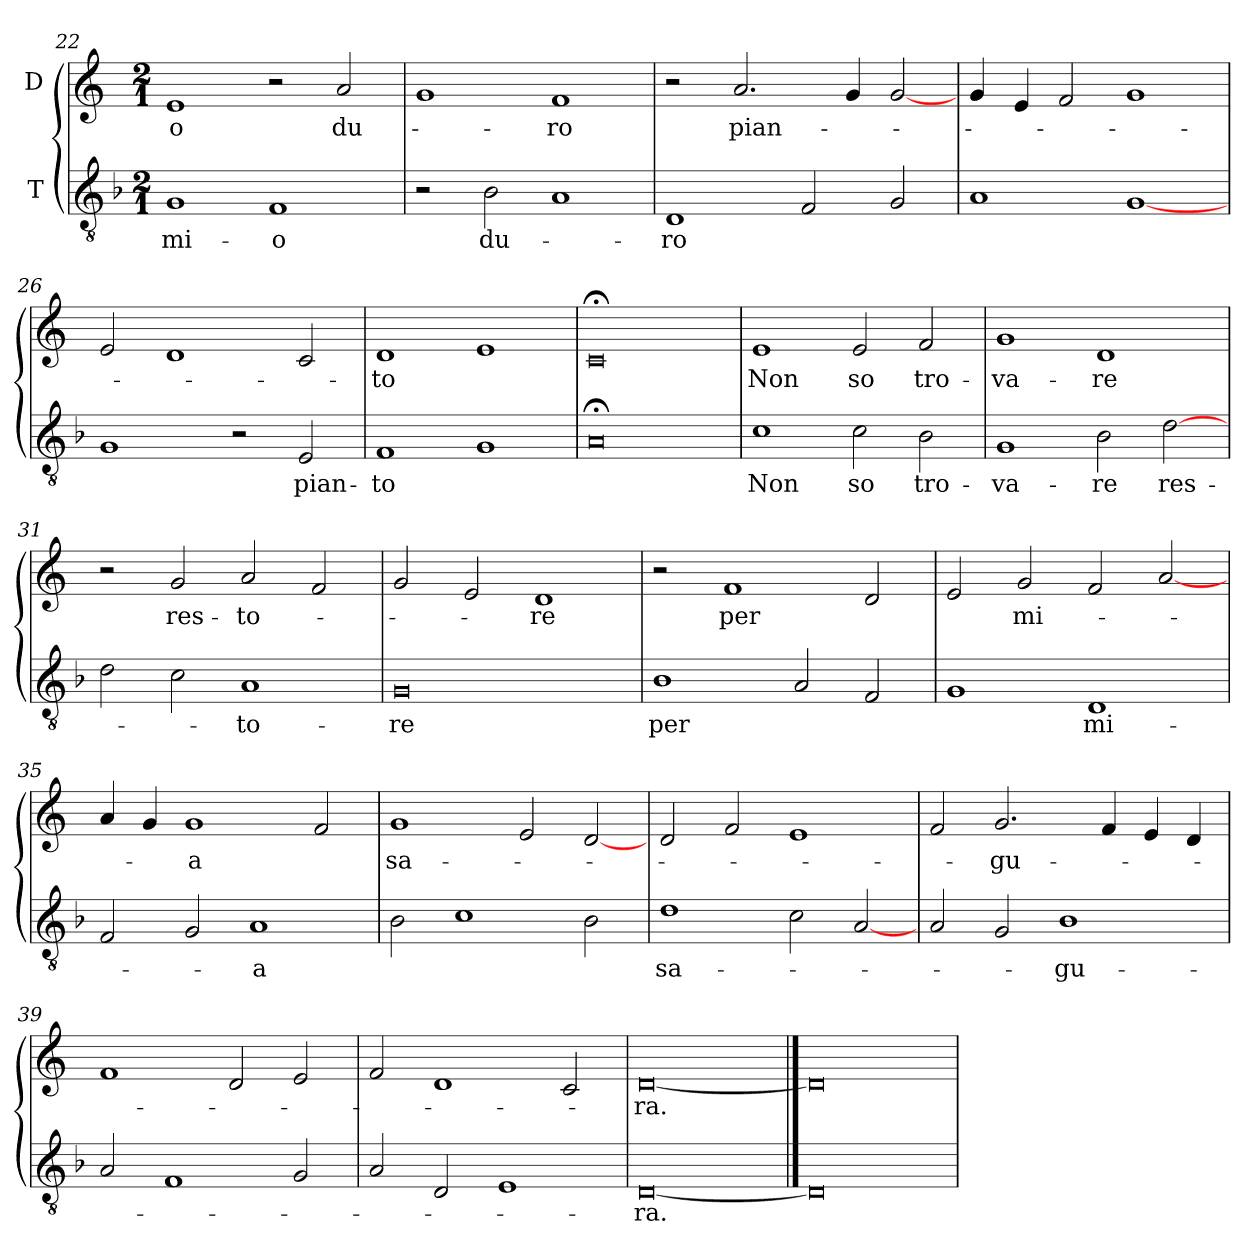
**kern	**text	**kern	**text
*part2	*part2	*part1	*part1
*staff2	*staff2	*staff1	*staff1
*I"T	*	*I"D	*
*clefGv2	*	*clefG2	*
*ITrd7c12	*	*	*
*k[b-]	*	*k[]	*
*F:	*	*C:	*
*M2/1	*	*M2/1	*
=22	=22	=22	=22
!	!LO:LY:b:color=#000000	!	!
!	!	!	!LO:LY:b:color=#000000
1GGi/	mi-	1ei/	-o
!	!LO:LY:b:color=#000000	!	!
1FFi/	-o	2r	.
!	!	!	!LO:LY:b:color=#000000
.	.	2ai/	du-
=23	=23	=23	=23
2r	.	1gi/	.
!	!LO:LY:b:color=#000000	!	!
2BB-i\	du-	.	.
!	!	!	!LO:LY:b:color=#000000
1AAi/	.	1fi/	-ro
!!LO:LB:g=z
=24	=24	=24	=24
!	!LO:LY:b:color=#000000	!	!
1DDi/	-ro	2r	.
!	!	!	!LO:LY:b:color=#000000
.	.	2.ai/	pian-
2FFi/	.	.	.
.	.	4gi/	.
2GGi/	.	[2gi/	.
=25	=25	=25	=25
1AAi/	.	4gi/	.
.	.	4ei/	.
.	.	2fi/	.
[1GGi/	.	1gi/	.
=26	=26	=26	=26
1GGi/	.	2ei/	.
.	.	1di/	.
2r	.	.	.
!	!LO:LY:b:color=#000000	!	!
2EEi/	pian-	2ci/	.
=27	=27	=27	=27
!	!LO:LY:b:color=#000000	!	!
!	!	!	!LO:LY:b:color=#000000
1FFi/	-to	1di/	-to
1GGi/	.	1ei/	.
=28	=28	=28	=28
0AA;i/	.	0c;i/	.
=29	=29	=29	=29
!	!LO:LY:b:color=#000000	!	!
!	!	!	!LO:LY:b:color=#000000
1Ci\	Non	1ei/	Non
!	!LO:LY:b:color=#000000	!	!
!	!	!	!LO:LY:b:color=#000000
2Ci\	so	2ei/	so
!	!LO:LY:b:color=#000000	!	!
!	!	!	!LO:LY:b:color=#000000
2BB-i\	tro-	2fi/	tro-
=30	=30	=30	=30
!	!LO:LY:b:color=#000000	!	!
!	!	!	!LO:LY:b:color=#000000
1GGi/	-va-	1gi/	-va-
!	!LO:LY:b:color=#000000	!	!
!	!	!	!LO:LY:b:color=#000000
2BB-i\	-re	1di/	-re
!	!LO:LY:b:color=#000000	!	!
[2Di\	res-	.	.
=31	=31	=31	=31
2Di\	.	2r	.
!	!	!	!LO:LY:b:color=#000000
2Ci\	.	2gi/	res-
!	!LO:LY:b:color=#000000	!	!
!	!	!	!LO:LY:b:color=#000000
1AAi/	-to-	2ai/	-to-
.	.	2fi/	.
!!LO:LB:g=z
=32	=32	=32	=32
!	!LO:LY:b:color=#000000	!	!
0GGi/	-re	2gi/	.
.	.	2ei/	.
!	!	!	!LO:LY:b:color=#000000
.	.	1di/	-re
=33	=33	=33	=33
!	!LO:LY:b:color=#000000	!	!
1BB-i/	per	2r	.
!	!	!	!LO:LY:b:color=#000000
.	.	1fi/	per
2AAi/	.	.	.
2FFi/	.	2di/	.
=34	=34	=34	=34
1GGi/	.	2ei/	.
!	!	!	!LO:LY:b:color=#000000
.	.	2gi/	mi-
!	!LO:LY:b:color=#000000	!	!
1DDi/	mi-	2fi/	.
.	.	[2ai/	.
=35	=35	=35	=35
2FFi/	.	4ai/	.
.	.	4gi/	.
!	!	!	!LO:LY:b:color=#000000
2GGi/	.	1gi/	-a
!	!LO:LY:b:color=#000000	!	!
1AAi/	-a	.	.
.	.	2fi/	.
=36	=36	=36	=36
!	!	!	!LO:LY:b:color=#000000
2BB-i\	.	1gi/	sa-
1Ci\	.	.	.
.	.	2ei/	.
2BB-i\	.	[2di/	.
!!LO:LB:g=z
=37	=37	=37	=37
!	!LO:LY:b:color=#000000	!	!
1Di\	sa-	2di/	.
.	.	2fi/	.
2Ci\	.	1ei/	.
[2AAi/	.	.	.
=38	=38	=38	=38
2AAi/	.	2fi/	.
!	!	!	!LO:LY:b:color=#000000
2GGi/	.	2.gi/	-gu-
!	!LO:LY:b:color=#000000	!	!
1BB-i/	-gu-	.	.
.	.	4fi/	.
.	.	4ei/	.
.	.	4di/	.
=39	=39	=39	=39
2AAi/	.	1fi/	.
1FFi/	.	.	.
.	.	2di/	.
2GGi/	.	2ei/	.
=40	=40	=40	=40
2AAi/	.	2fi/	.
2DDi/	.	1di/	.
1EEi/	.	.	.
.	.	2ci/	.
=41	=41	=41	=41
!	!LO:LY:b:color=#000000	!	!
!	!	!	!LO:LY:b:color=#000000
[0DDi/	-ra.	[0di/	-ra.
==42	==42	==42	==42
0DDi/]	.	0di/]	.
=	=	=	=
*-	*-	*-	*-
